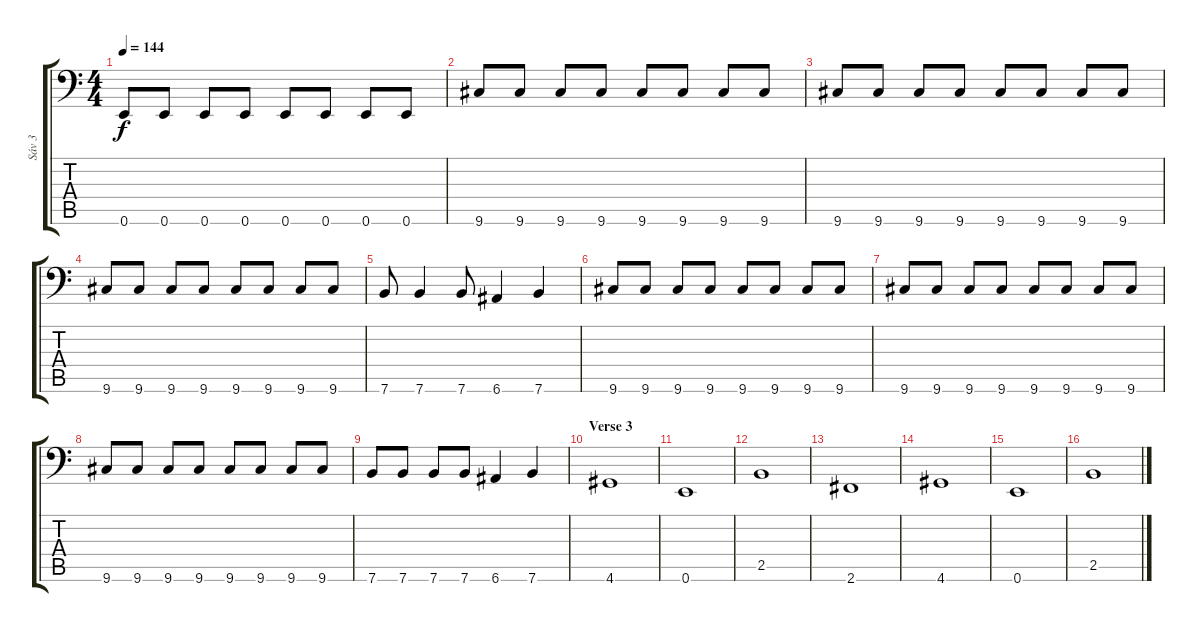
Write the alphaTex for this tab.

\track ("Sáv 3" "Sáv 3") {instrument electricbassfinger}
\staff {score tabs}
\tuning (E3 B2 G2 D2 A1 E1) {hide}
\ts (4 4)
\tempo 144
\clef f4
\ks c
0.6.8{dy f} 0.6.8 0.6.8 0.6.8 0.6.8 0.6.8 0.6.8 0.6.8 |
9.6.8 9.6.8 9.6.8 9.6.8 9.6.8 9.6.8 9.6.8 9.6.8 |
9.6.8 9.6.8 9.6.8 9.6.8 9.6.8 9.6.8 9.6.8 9.6.8 |
9.6.8 9.6.8 9.6.8 9.6.8 9.6.8 9.6.8 9.6.8 9.6.8 |
7.6.8 7.6.4 7.6.8 6.6.4 7.6.4 |
9.6.8 9.6.8 9.6.8 9.6.8 9.6.8 9.6.8 9.6.8 9.6.8 |
9.6.8 9.6.8 9.6.8 9.6.8 9.6.8 9.6.8 9.6.8 9.6.8 |
9.6.8 9.6.8 9.6.8 9.6.8 9.6.8 9.6.8 9.6.8 9.6.8 |
7.6.8 7.6.8 7.6.8 7.6.8 6.6.4 7.6.4 |
\section ("" "Verse 3")
4.6.1 |
0.6.1 |
2.5.1 |
2.6.1 |
4.6.1 |
0.6.1 |
2.5.1
